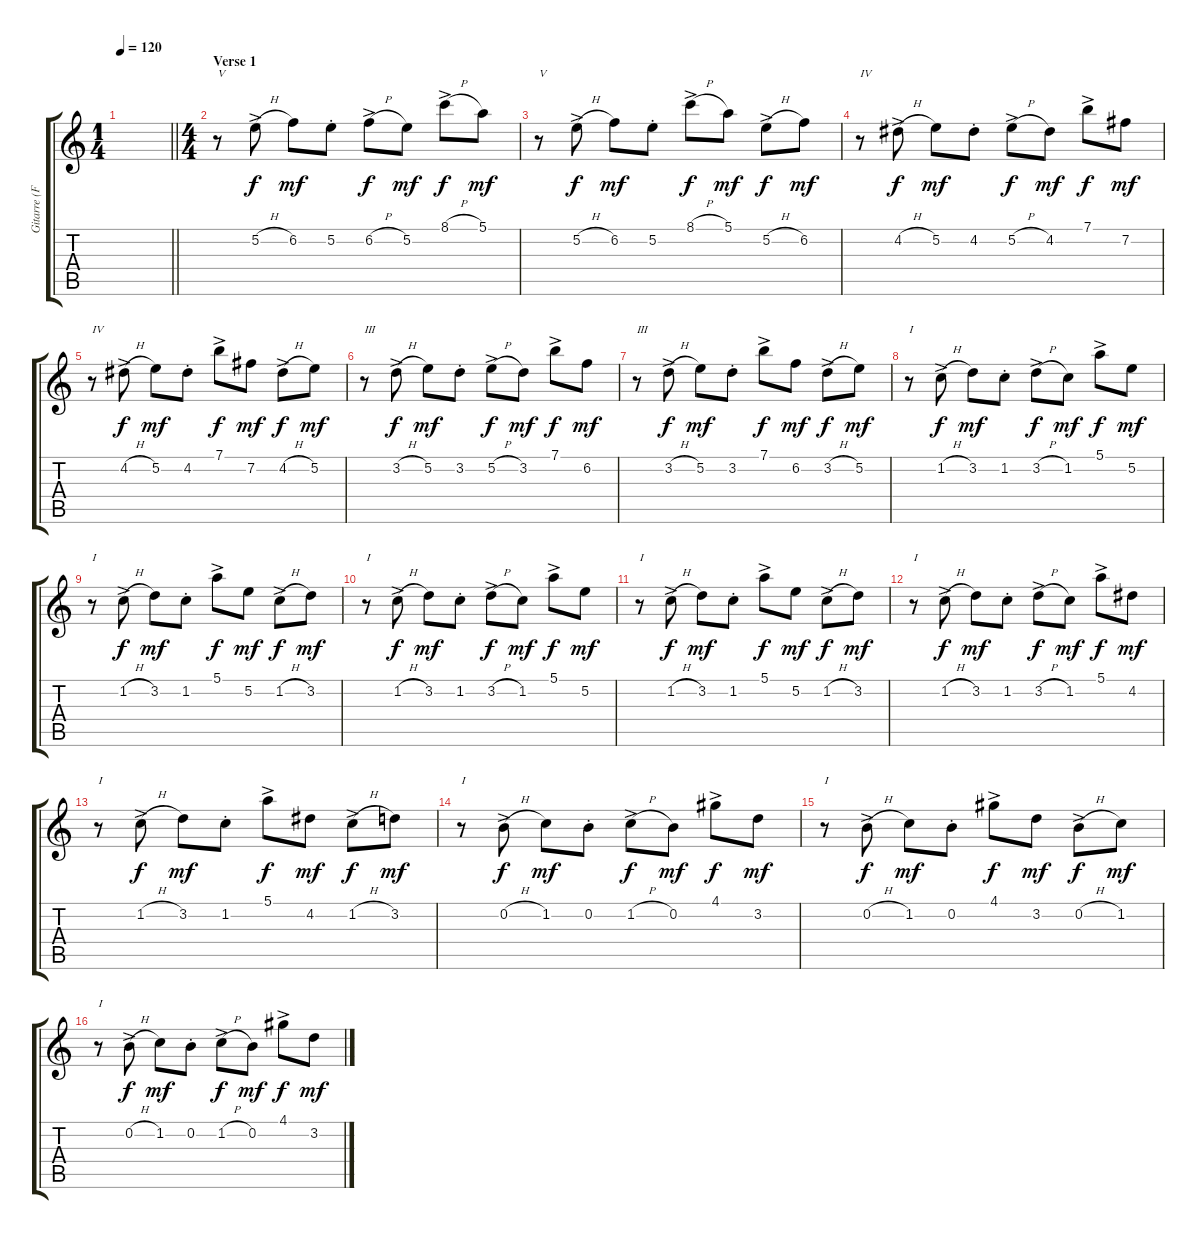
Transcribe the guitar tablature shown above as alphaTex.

\track ("Gitarre (Flote)" "Gitarre (F") {instrument acousticguitarnylon}
\staff {score tabs}
\tuning (E4 B3 G3 D3 A2 E2) {hide}
\ts (1 4)
\tempo 120
\clef g2
\barLineRight lightlight
\ks c
|
\ts (4 4)
\section ("" "Verse 1")
r.8{txt "V"} 5.2{h ac}.8 6.2.8{dy mf} 5.2{st}.8 6.2{h ac}.8{dy f} 5.2.8{dy mf} 8.1{h ac}.8{dy f} 5.1.8{dy mf} |
r.8{txt "V"} 5.2{h ac}.8{dy f} 6.2.8{dy mf} 5.2{st}.8 8.1{h ac}.8{dy f} 5.1.8{dy mf} 5.2{h ac}.8{dy f} 6.2.8{dy mf} |
r.8{txt "IV"} 4.2{h ac}.8{dy f} 5.2.8{dy mf} 4.2{st}.8 5.2{h ac}.8{dy f} 4.2.8{dy mf} 7.1{ac}.8{dy f} 7.2.8{dy mf} |
r.8{txt "IV"} 4.2{h ac}.8{dy f} 5.2.8{dy mf} 4.2{st}.8 7.1{ac}.8{dy f} 7.2.8{dy mf} 4.2{h ac}.8{dy f} 5.2.8{dy mf} |
r.8{txt "III"} 3.2{h ac}.8{dy f} 5.2.8{dy mf} 3.2{st}.8 5.2{h ac}.8{dy f} 3.2.8{dy mf} 7.1{ac}.8{dy f} 6.2.8{dy mf} |
r.8{txt "III"} 3.2{h ac}.8{dy f} 5.2.8{dy mf} 3.2{st}.8 7.1{ac}.8{dy f} 6.2.8{dy mf} 3.2{h ac}.8{dy f} 5.2.8{dy mf} |
r.8{txt "I"} 1.2{h ac}.8{dy f} 3.2.8{dy mf} 1.2{st}.8 3.2{h ac}.8{dy f} 1.2.8{dy mf} 5.1{ac}.8{dy f} 5.2.8{dy mf} |
r.8{txt "I"} 1.2{h ac}.8{dy f} 3.2.8{dy mf} 1.2{st}.8 5.1{ac}.8{dy f} 5.2.8{dy mf} 1.2{h ac}.8{dy f} 3.2.8{dy mf} |
r.8{txt "I"} 1.2{h ac}.8{dy f} 3.2.8{dy mf} 1.2{st}.8 3.2{h ac}.8{dy f} 1.2.8{dy mf} 5.1{ac}.8{dy f} 5.2.8{dy mf} |
r.8{txt "I"} 1.2{h ac}.8{dy f} 3.2.8{dy mf} 1.2{st}.8 5.1{ac}.8{dy f} 5.2.8{dy mf} 1.2{h ac}.8{dy f} 3.2.8{dy mf} |
r.8{txt "I"} 1.2{h ac}.8{dy f} 3.2.8{dy mf} 1.2{st}.8 3.2{h ac}.8{dy f} 1.2.8{dy mf} 5.1{ac}.8{dy f} 4.2.8{dy mf} |
r.8{txt "I"} 1.2{h ac}.8{dy f} 3.2.8{dy mf} 1.2{st}.8 5.1{ac}.8{dy f} 4.2.8{dy mf} 1.2{h ac}.8{dy f} 3.2.8{dy mf} |
r.8{txt "I"} 0.2{h ac}.8{dy f} 1.2.8{dy mf} 0.2{st}.8 1.2{h ac}.8{dy f} 0.2.8{dy mf} 4.1{ac}.8{dy f} 3.2.8{dy mf} |
r.8{txt "I"} 0.2{h ac}.8{dy f} 1.2.8{dy mf} 0.2{st}.8 4.1{ac}.8{dy f} 3.2.8{dy mf} 0.2{h ac}.8{dy f} 1.2.8{dy mf} |
r.8{txt "I"} 0.2{h ac}.8{dy f} 1.2.8{dy mf} 0.2{st}.8 1.2{h ac}.8{dy f} 0.2.8{dy mf} 4.1{ac}.8{dy f} 3.2.8{dy mf}
